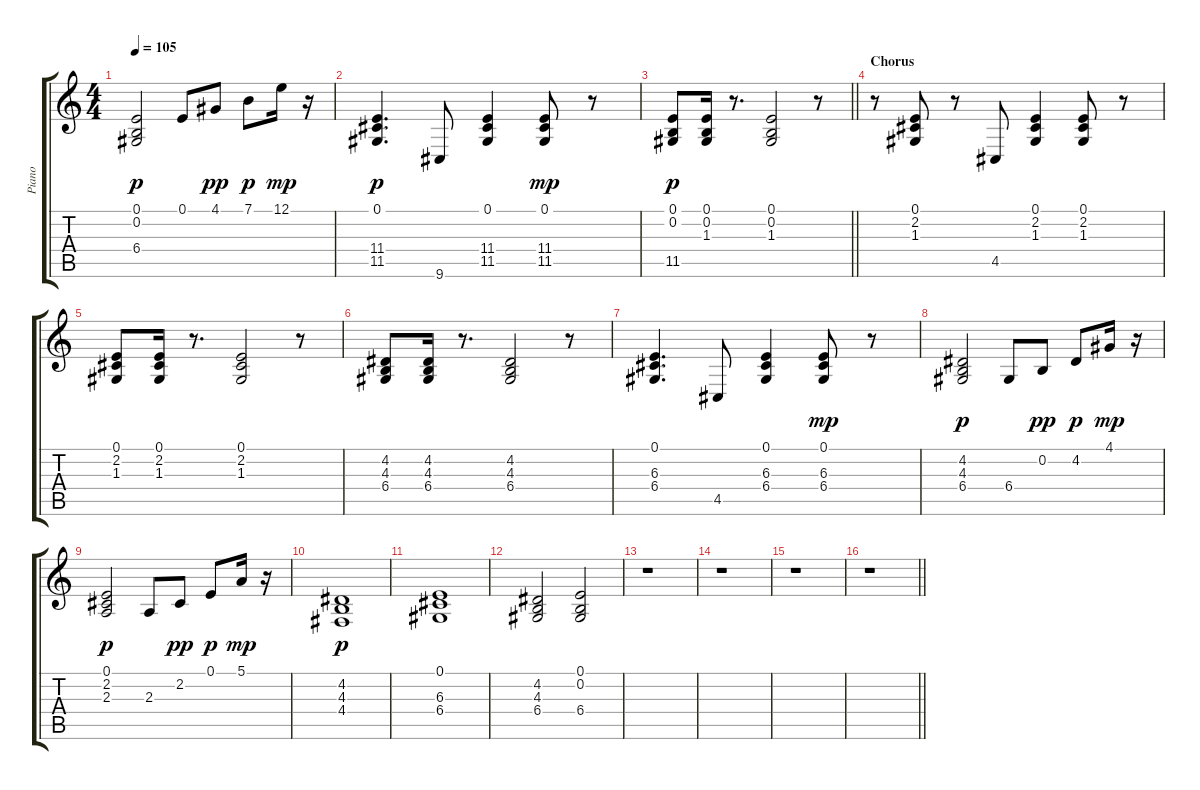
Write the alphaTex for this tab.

\track ("Piano   " "Piano   ") {instrument brightacousticpiano}
\staff {score tabs}
\tuning (E4 B3 G3 D3 A2 E2) {hide}
\ts (4 4)
\tempo 105
\clef g2
\ks c
(0.1 0.2 6.4).2{dy p} 0.1.8 4.1.8{dy pp} 7.1.8{dy p} 12.1.16{dy mp} r.16 |
(0.1 11.4 11.5).4{d dy p} 9.6.8 (0.1 11.4 11.5).4 (0.1 11.4 11.5).8{dy mp} r.8 |
\barLineRight lightlight
(0.1 0.2 11.5).8{dy p} (0.1 0.2 1.3).16 r.8{d} (0.1 0.2 1.3).2 r.8 |
\section ("" "Chorus")
r.8 (0.1 2.2 1.3).8 r.8 4.5.8 (0.1 2.2 1.3).4 (0.1 2.2 1.3).8 r.8 |
(0.1 2.2 1.3).8 (0.1 2.2 1.3).16 r.8{d} (0.1 2.2 1.3).2 r.8 |
(4.2 4.3 6.4).8 (4.2 4.3 6.4).16 r.8{d} (4.2 4.3 6.4).2 r.8 |
(0.1 6.3 6.4).4{d} 4.5.8 (0.1 6.3 6.4).4 (0.1 6.3 6.4).8{dy mp} r.8 |
(4.2 4.3 6.4).2{dy p} 6.4.8 0.2.8{dy pp} 4.2.8{dy p} 4.1.16{dy mp} r.16 |
(0.1 2.2 2.3).2{dy p} 2.3.8 2.2.8{dy pp} 0.1.8{dy p} 5.1.16{dy mp} r.16 |
(4.2 4.3 4.4).1{dy p} |
(0.1 6.3 6.4).1 |
(4.2 4.3 6.4).2 (0.1 0.2 6.4).2 |
r.1 |
r.1 |
r.1 |
\barLineRight lightlight
r.1
